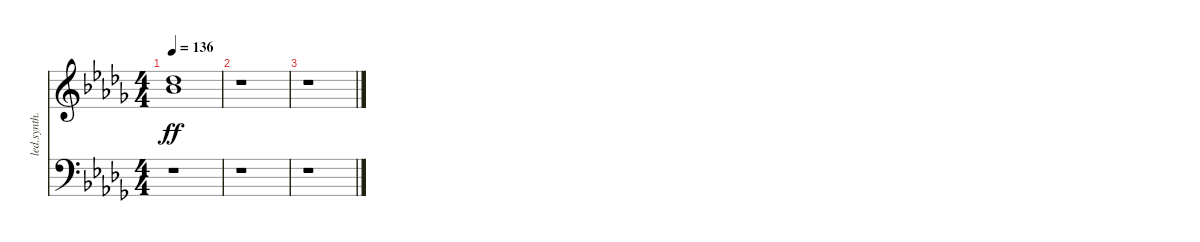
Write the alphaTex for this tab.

\bracketExtendMode nobrackets
\track ("Vocal" "led.synth.") {instrument lead2sawtooth}
\staff {score}
\tuning (E4 B3 G3 D3 A2 E2)
\ts (4 4)
\tempo 136
\clef g2
\ks db
(15.3{acc b} 14.2{acc b}).1{dy ff beam Down} |
r.1{beam Down} |
r.1{beam Down}
\staff {score}
\tuning (G2 D2 A1 E1)
\clef f4
\ottava regular
\simile none
\ks db
r.1{dy ff beam Down} |
r.1{beam Down} |
r.1{beam Down}
